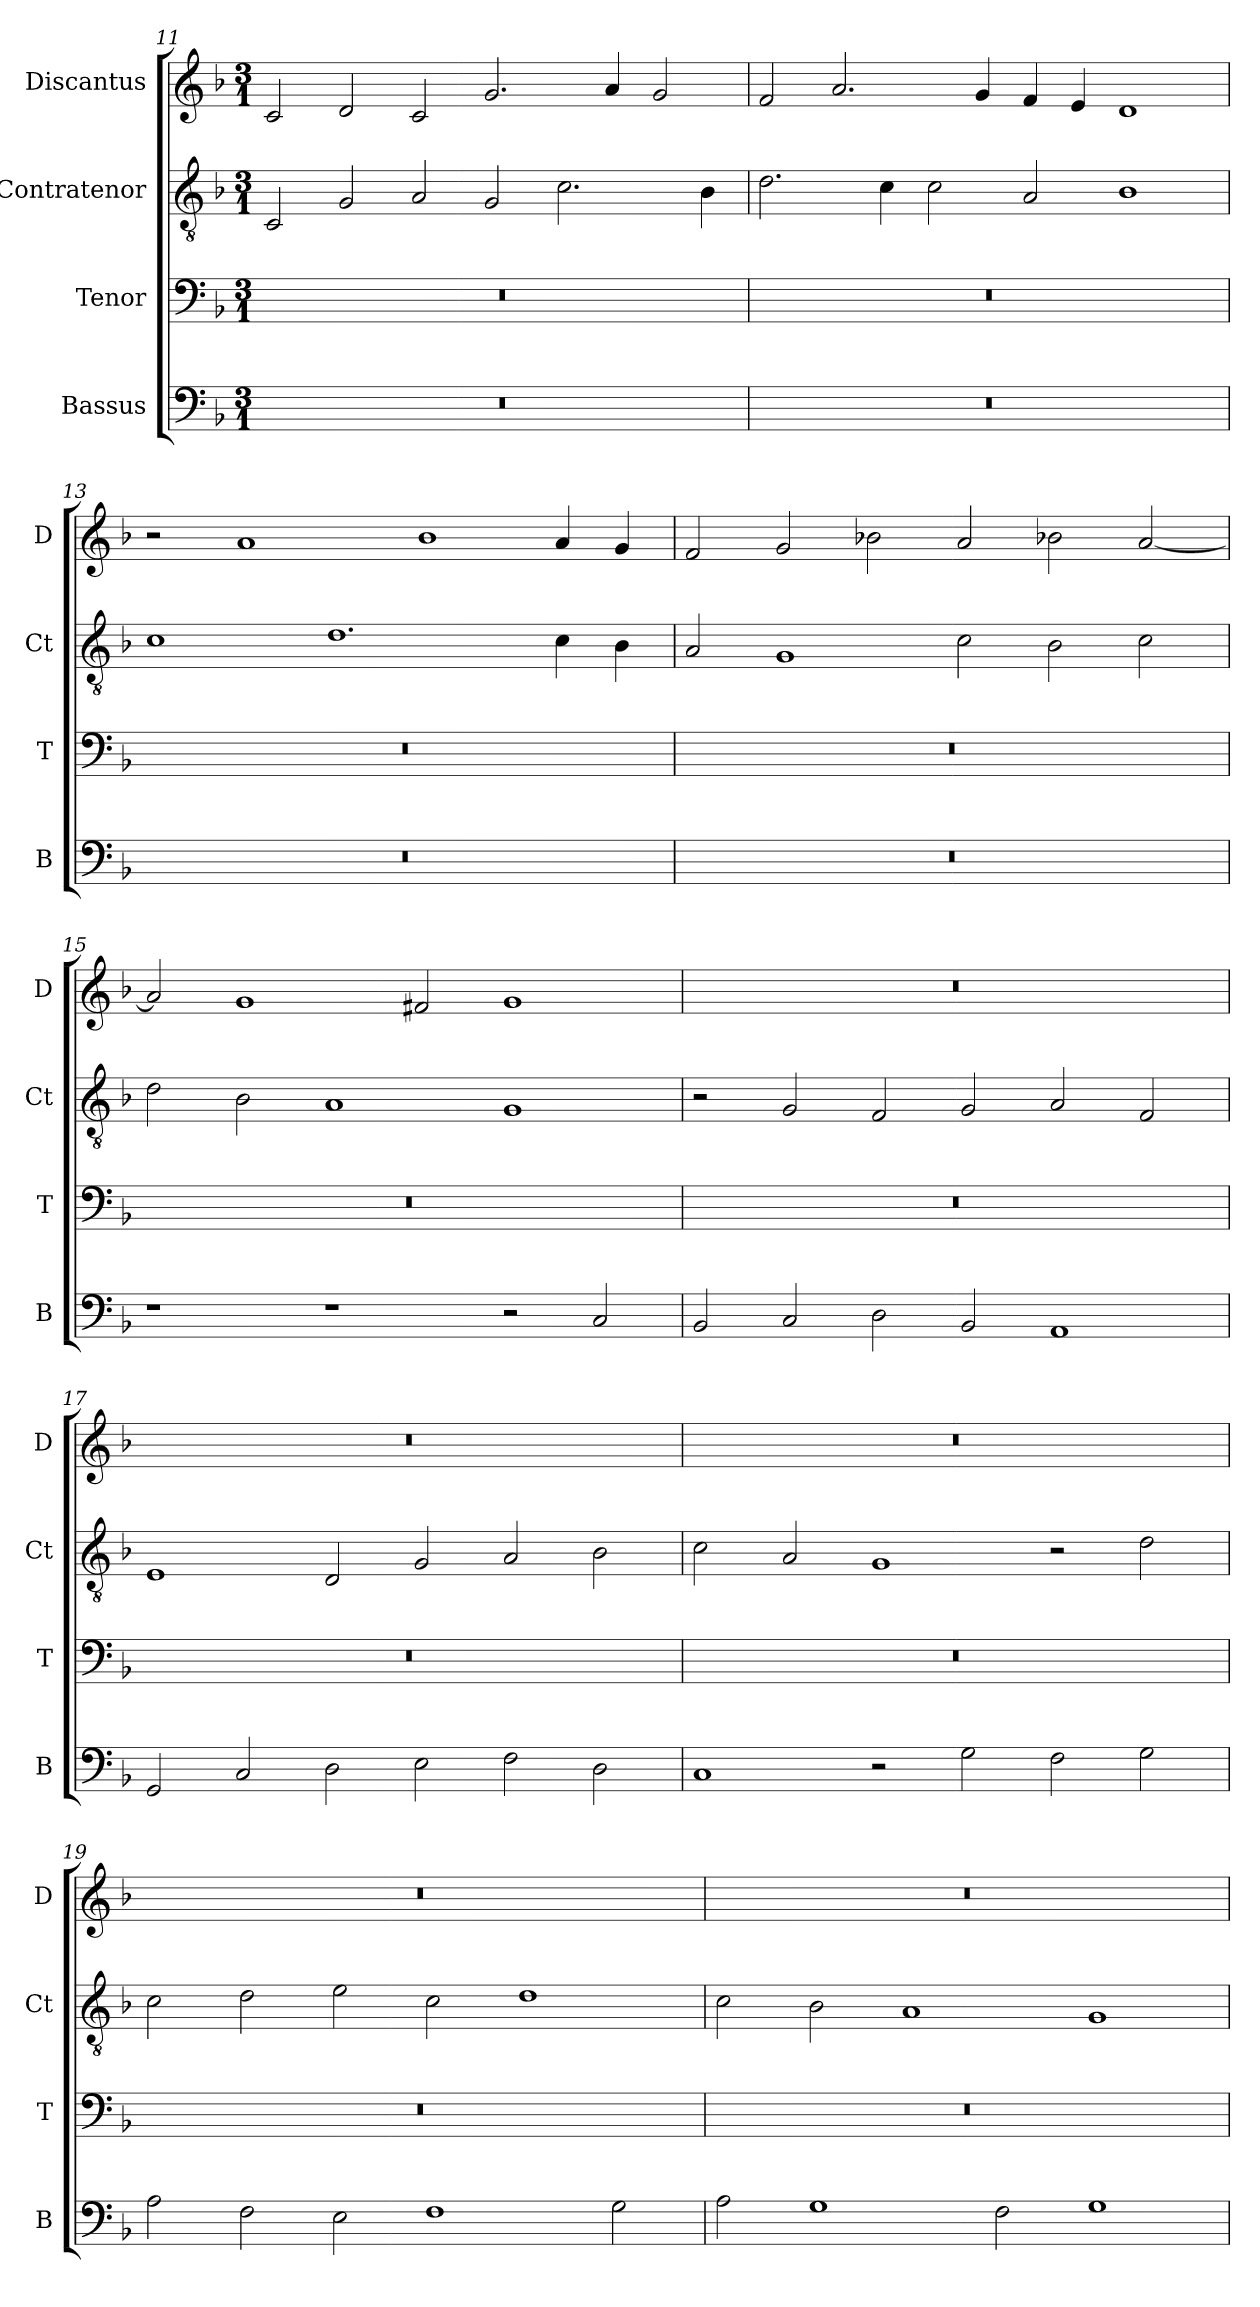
**kern	**kern	**kern	**kern
*part4	*part3	*part2	*part1
*staff4	*staff3	*staff2	*staff1
*I"Bassus	*I"Tenor	*I"Contratenor	*I"Discantus
*I'B	*I'T	*I'Ct	*I'D
*clefF4	*clefF4	*clefGv2	*clefG2
*k[b-]	*k[b-]	*k[b-]	*k[b-]
*M3/1	*M3/1	*M3/1	*M3/1
=11	=11	=11	=11
0.r	0.r	2C/	2c/
.	.	2G/	2d/
.	.	2A/	2c/
.	.	2G/	2.g/
.	.	2.c\	.
.	.	.	4a/
.	.	.	2g/
.	.	4B-\	.
=12	=12	=12	=12
0.r	0.r	2.d\	2f/
.	.	.	2.a/
.	.	4c\	.
.	.	2c\	.
.	.	.	4g/
.	.	2A/	4f/
.	.	.	4e/
.	.	1B-	1d
=13	=13	=13	=13
0.r	0.r	1c	2r
.	.	.	1a
.	.	1.d	.
.	.	.	1b-
.	.	4c\	4a/
.	.	4B-\	4g/
=14	=14	=14	=14
0.r	0.r	2A/	2f/
.	.	1G	2g/
.	.	.	2b-X\
.	.	2c\	2a/
.	.	2B-\	2b-X\
.	.	2c\	[2a/
=15	=15	=15	=15
1r	0.r	2d\	2a/]
.	.	2B-\	1g
1r	.	1A	.
.	.	.	2f#X/
2r	.	1G	1g
2C/	.	.	.
=16	=16	=16	=16
2BB-/	0.r	2r	0.r
2C/	.	2G/	.
2D\	.	2F/	.
2BB-/	.	2G/	.
1AA	.	2A/	.
.	.	2F/	.
=17	=17	=17	=17
2GG/	0.r	1E	0.r
2C/	.	.	.
2D\	.	2D/	.
2E\	.	2G/	.
2F\	.	2A/	.
2D\	.	2B-\	.
=18	=18	=18	=18
1C	0.r	2c\	0.r
.	.	2A/	.
2r	.	1G	.
2G\	.	.	.
2F\	.	2r	.
2G\	.	2d\	.
=19	=19	=19	=19
2A\	0.r	2c\	0.r
2F\	.	2d\	.
2E\	.	2e\	.
1F	.	2c\	.
.	.	1d	.
2G\	.	.	.
=20	=20	=20	=20
2A\	0.r	2c\	0.r
1G	.	2B-\	.
.	.	1A	.
2F\	.	.	.
1G	.	1G	.
=	=	=	=
*-	*-	*-	*-
